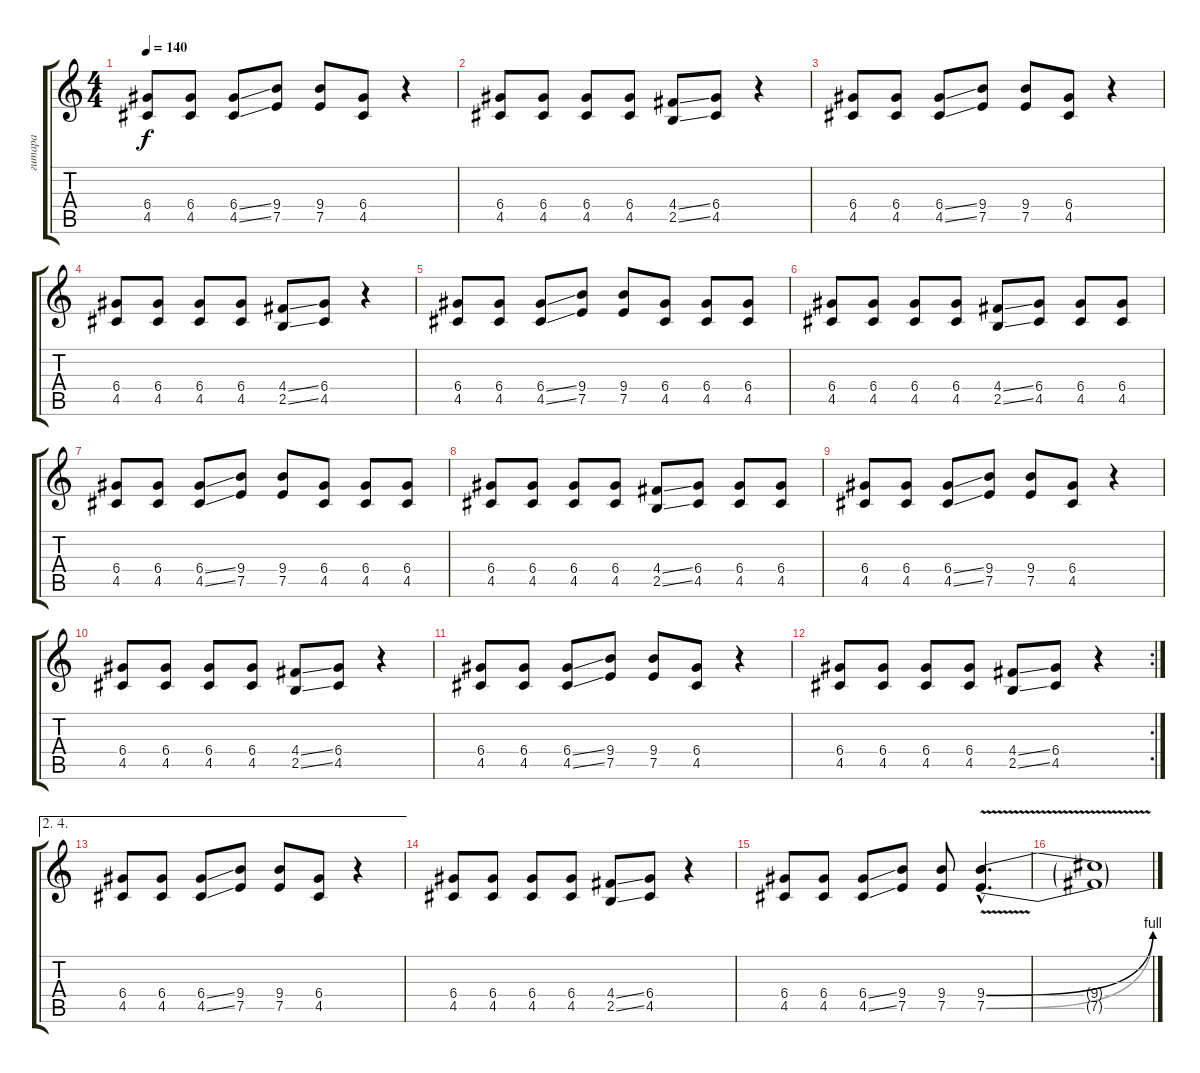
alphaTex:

\track ("гитара" "гитара") {instrument overdrivenguitar}
\staff {score tabs}
\tuning (E4 B3 G3 D3 A2 E2) {hide}
\ts (4 4)
\tempo 140
\clef g2
\ks c
(6.4 4.5).8{dy f} (6.4 4.5).8 (6.4{ss} 4.5{ss}).8 (9.4 7.5).8 (9.4 7.5).8 (6.4 4.5).8 r.4 |
(6.4 4.5).8 (6.4 4.5).8 (6.4 4.5).8 (6.4 4.5).8 (4.4{ss} 2.5{ss}).8 (6.4 4.5).8 r.4 |
(6.4 4.5).8 (6.4 4.5).8 (6.4{ss} 4.5{ss}).8 (9.4 7.5).8 (9.4 7.5).8 (6.4 4.5).8 r.4 |
(6.4 4.5).8 (6.4 4.5).8 (6.4 4.5).8 (6.4 4.5).8 (4.4{ss} 2.5{ss}).8 (6.4 4.5).8 r.4 |
(6.4 4.5).8 (6.4 4.5).8 (6.4{ss} 4.5{ss}).8 (9.4 7.5).8 (9.4 7.5).8 (6.4 4.5).8 (6.4 4.5).8 (6.4 4.5).8 |
(6.4 4.5).8 (6.4 4.5).8 (6.4 4.5).8 (6.4 4.5).8 (4.4{ss} 2.5{ss}).8 (6.4 4.5).8 (6.4 4.5).8 (6.4 4.5).8 |
(6.4 4.5).8 (6.4 4.5).8 (6.4{ss} 4.5{ss}).8 (9.4 7.5).8 (9.4 7.5).8 (6.4 4.5).8 (6.4 4.5).8 (6.4 4.5).8 |
(6.4 4.5).8 (6.4 4.5).8 (6.4 4.5).8 (6.4 4.5).8 (4.4{ss} 2.5{ss}).8 (6.4 4.5).8 (6.4 4.5).8 (6.4 4.5).8 |
(6.4 4.5).8 (6.4 4.5).8 (6.4{ss} 4.5{ss}).8 (9.4 7.5).8 (9.4 7.5).8 (6.4 4.5).8 r.4 |
(6.4 4.5).8 (6.4 4.5).8 (6.4 4.5).8 (6.4 4.5).8 (4.4{ss} 2.5{ss}).8 (6.4 4.5).8 r.4 |
(6.4 4.5).8 (6.4 4.5).8 (6.4{ss} 4.5{ss}).8 (9.4 7.5).8 (9.4 7.5).8 (6.4 4.5).8 r.4 |
\rc 2
(6.4 4.5).8 (6.4 4.5).8 (6.4 4.5).8 (6.4 4.5).8 (4.4{ss} 2.5{ss}).8 (6.4 4.5).8 r.4 |
\ae (2 4)
(6.4 4.5).8 (6.4 4.5).8 (6.4{ss} 4.5{ss}).8 (9.4 7.5).8 (9.4 7.5).8 (6.4 4.5).8 r.4 |
(6.4 4.5).8 (6.4 4.5).8 (6.4 4.5).8 (6.4 4.5).8 (4.4{ss} 2.5{ss}).8 (6.4 4.5).8 r.4 |
(6.4 4.5).8 (6.4 4.5).8 (6.4{ss} 4.5{ss}).8 (9.4 7.5).8 (9.4 7.5).8 (9.4{be (bend 0 0 60 4) hac} 7.5{be (bend 0 0 60 4) v hac}).4{d} |
(9.4{t} 7.5{t}).1
